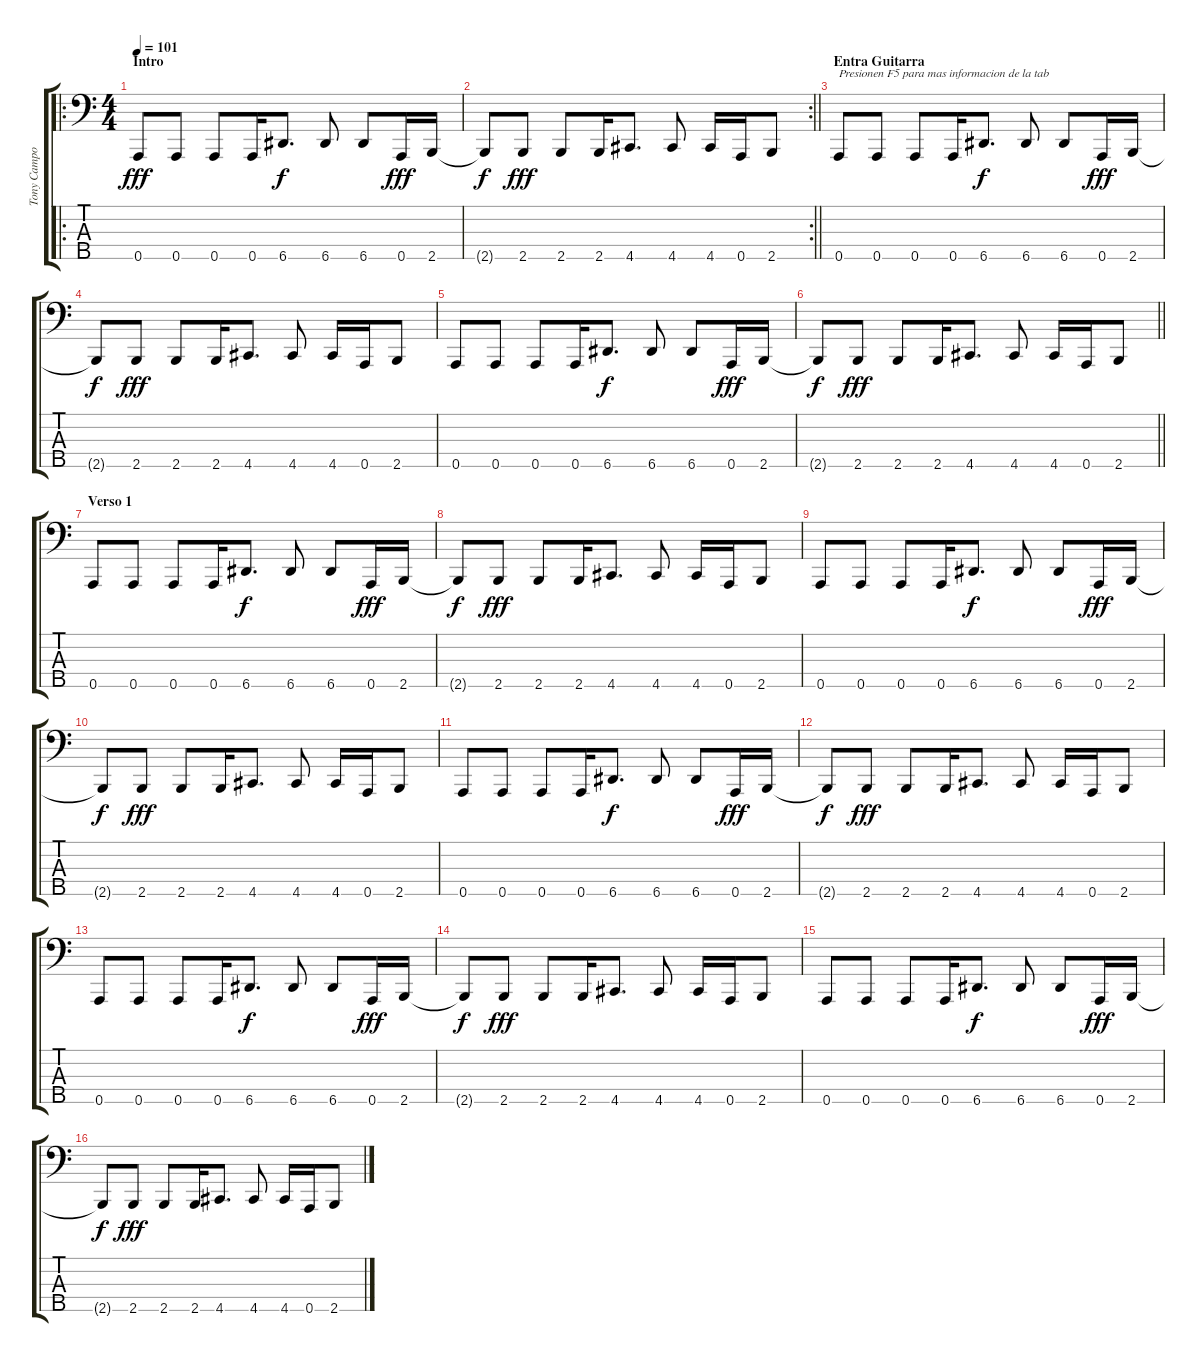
\track ("Tony Campos" "Tony Campo") {instrument electricbasspick}
\staff {score tabs}
\tuning (E2 B1 G1 D1 A0) {hide}
\ro
\ts (4 4)
\section ("" "Intro")
\tempo 101
\clef f4
\ks c
0.5.8{dy fff instrument electricbasspick} 0.5.8 0.5.8 0.5.16 6.5.8{d dy f} 6.5.8 6.5.8 0.5.16{dy fff} 2.5.16 |
\rc 2
\barLineRight lightlight
2.5{t}.8{dy f} 2.5.8{dy fff} 2.5.8 2.5.16 4.5.8{d} 4.5.8 4.5.16 0.5.16 2.5.8 |
\section ("" "Entra Guitarra ")
0.5.8{txt "Presionen F5 para mas informacion de la tab "} 0.5.8 0.5.8 0.5.16 6.5.8{d dy f} 6.5.8 6.5.8 0.5.16{dy fff} 2.5.16 |
2.5{t}.8{dy f} 2.5.8{dy fff} 2.5.8 2.5.16 4.5.8{d} 4.5.8 4.5.16 0.5.16 2.5.8 |
0.5.8 0.5.8 0.5.8 0.5.16 6.5.8{d dy f} 6.5.8 6.5.8 0.5.16{dy fff} 2.5.16 |
\barLineRight lightlight
2.5{t}.8{dy f} 2.5.8{dy fff} 2.5.8 2.5.16 4.5.8{d} 4.5.8 4.5.16 0.5.16 2.5.8 |
\section ("" "Verso 1")
0.5.8 0.5.8 0.5.8 0.5.16 6.5.8{d dy f} 6.5.8 6.5.8 0.5.16{dy fff} 2.5.16 |
2.5{t}.8{dy f} 2.5.8{dy fff} 2.5.8 2.5.16 4.5.8{d} 4.5.8 4.5.16 0.5.16 2.5.8 |
0.5.8 0.5.8 0.5.8 0.5.16 6.5.8{d dy f} 6.5.8 6.5.8 0.5.16{dy fff} 2.5.16 |
2.5{t}.8{dy f} 2.5.8{dy fff} 2.5.8 2.5.16 4.5.8{d} 4.5.8 4.5.16 0.5.16 2.5.8 |
0.5.8 0.5.8 0.5.8 0.5.16 6.5.8{d dy f} 6.5.8 6.5.8 0.5.16{dy fff} 2.5.16 |
2.5{t}.8{dy f} 2.5.8{dy fff} 2.5.8 2.5.16 4.5.8{d} 4.5.8 4.5.16 0.5.16 2.5.8 |
0.5.8 0.5.8 0.5.8 0.5.16 6.5.8{d dy f} 6.5.8 6.5.8 0.5.16{dy fff} 2.5.16 |
2.5{t}.8{dy f} 2.5.8{dy fff} 2.5.8 2.5.16 4.5.8{d} 4.5.8 4.5.16 0.5.16 2.5.8 |
0.5.8 0.5.8 0.5.8 0.5.16 6.5.8{d dy f} 6.5.8 6.5.8 0.5.16{dy fff} 2.5.16 |
2.5{t}.8{dy f} 2.5.8{dy fff} 2.5.8 2.5.16 4.5.8{d} 4.5.8 4.5.16 0.5.16 2.5.8
